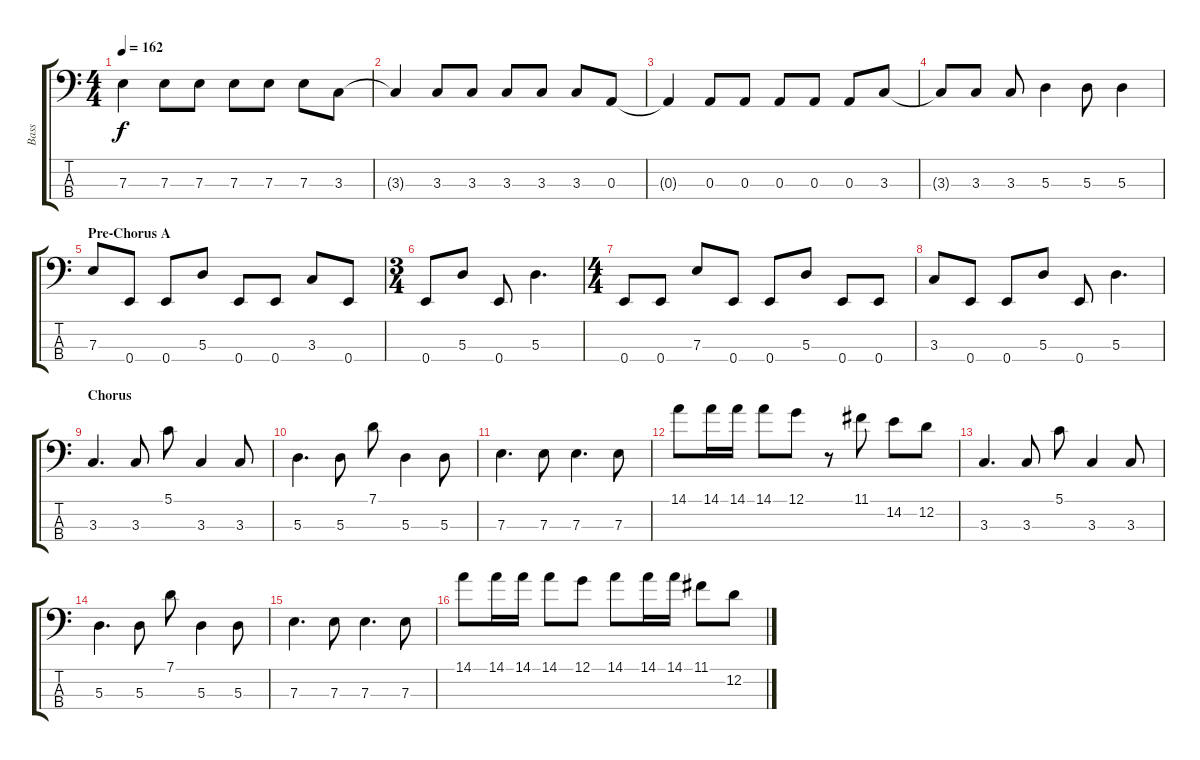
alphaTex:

\track ("Bass" "Bass") {instrument electricbassfinger}
\staff {score tabs}
\tuning (G2 D2 A1 E1) {hide}
\ts (4 4)
\tempo 162
\clef f4
\ks c
7.3{t}.4{dy f} 7.3.8 7.3.8 7.3.8 7.3.8 7.3.8 3.3.8 |
3.3{t}.4 3.3.8 3.3.8 3.3.8 3.3.8 3.3.8 0.3.8 |
0.3{t}.4 0.3.8 0.3.8 0.3.8 0.3.8 0.3.8 3.3.8 |
3.3{t}.8 3.3.8 3.3.8 5.3.4 5.3.8 5.3.4 |
\section ("" "Pre-Chorus A")
7.3.8 0.4.8 0.4.8 5.3.8 0.4.8 0.4.8 3.3.8 0.4.8 |
\ts (3 4)
0.4.8 5.3.8 0.4.8 5.3.4{d} |
\ts (4 4)
0.4.8 0.4.8 7.3.8 0.4.8 0.4.8 5.3.8 0.4.8 0.4.8 |
3.3.8 0.4.8 0.4.8 5.3.8 0.4.8 5.3.4{d} |
\section ("" "Chorus")
3.3.4{d} 3.3.8 5.1.8 3.3.4 3.3.8 |
5.3.4{d} 5.3.8 7.1.8 5.3.4 5.3.8 |
7.3.4{d} 7.3.8 7.3.4{d} 7.3.8 |
14.1.8 14.1.16 14.1.16 14.1.8 12.1.8 r.8 11.1.8 14.2.8 12.2.8 |
3.3.4{d} 3.3.8 5.1.8 3.3.4 3.3.8 |
5.3.4{d} 5.3.8 7.1.8 5.3.4 5.3.8 |
7.3.4{d} 7.3.8 7.3.4{d} 7.3.8 |
14.1.8 14.1.16 14.1.16 14.1.8 12.1.8 14.1.8 14.1.16 14.1.16 11.1.8 12.2.8
